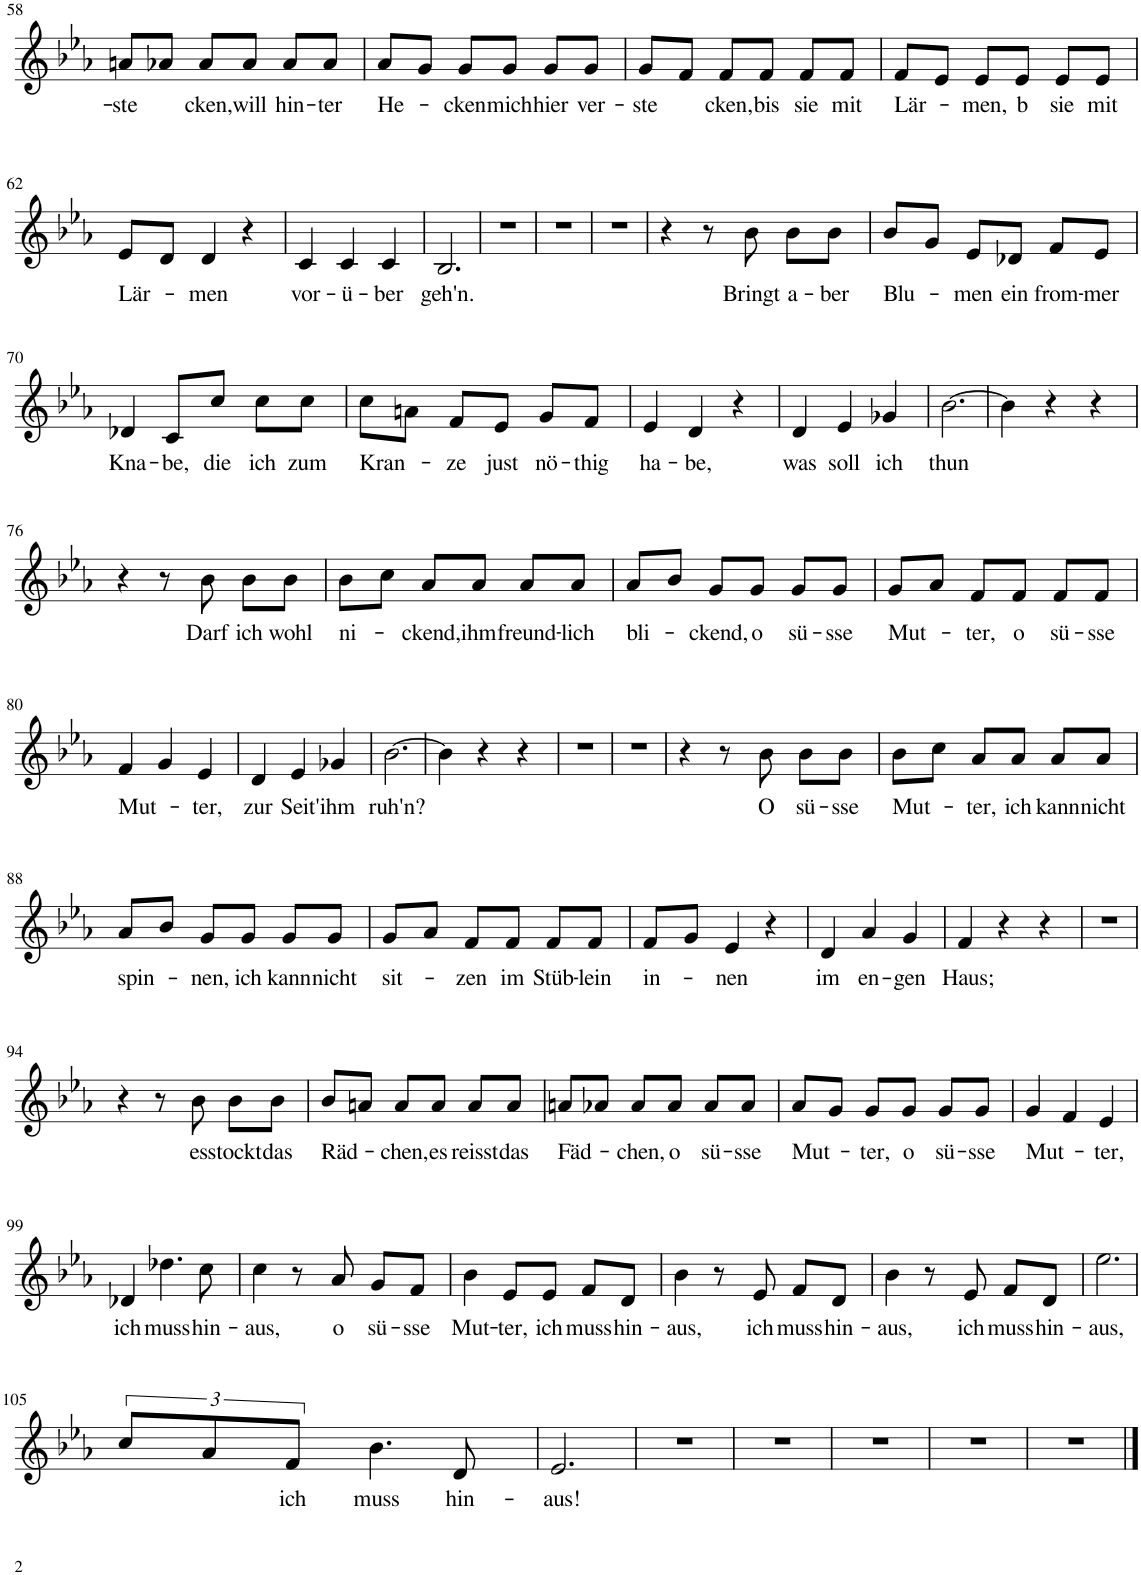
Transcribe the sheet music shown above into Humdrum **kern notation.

**kern	**text
*part1	*part1
*staff1	*staff1
*I"Piano	*
*I'Pno	*
!!LO:PB:g=z
*clefG2	*
*k[b-e-a-]	*
*M3/4	*
=58	=58
!	!LO:LY:b
8an/L	ste
8a-X/J	.
!	!LO:LY:b
8a-/L	-cken,
!	!LO:LY:b
8a-/J	will
!	!LO:LY:b
8a-/L	hin-
!	!LO:LY:b
8a-/J	-ter
=59	=59
!	!LO:LY:b
8a-/L	He-
8g/J	.
!	!LO:LY:b
8g/L	-cken
!	!LO:LY:b
8g/J	mich
!	!LO:LY:b
8g/L	hier
!	!LO:LY:b
8g/J	ver-
=60	=60
!	!LO:LY:b
8g/L	ste
8f/J	.
!	!LO:LY:b
8f/L	-cken,
!	!LO:LY:b
8f/J	bis
!	!LO:LY:b
8f/L	sie
!	!LO:LY:b
8f/J	mit
=61	=61
!	!LO:LY:b
8f/L	Lär-
8e-/J	.
!	!LO:LY:b
8e-/L	-men,
!	!LO:LY:b
8e-/J	b
!	!LO:LY:b
8e-/L	sie
!	!LO:LY:b
8e-/J	mit
!!LO:LB:g=z
=62	=62
!	!LO:LY:b
8e-/L	Lär-
8d/J	.
!	!LO:LY:b
4d/	-men
4r	.
=63	=63
!	!LO:LY:b
4c/	vor-
!	!LO:LY:b
4c/	-ü-
!	!LO:LY:b
4c/	-ber
=64	=64
!	!LO:LY:b
2.B-/	geh'n.
=65	=65
2.r	.
=66	=66
2.r	.
=67	=67
2.r	.
=68	=68
4r	.
8r	.
!	!LO:LY:b
8b-\	Bringt
!	!LO:LY:b
8b-\L	a-
!	!LO:LY:b
8b-\J	-ber
=69	=69
!	!LO:LY:b
8b-/L	Blu-
8g/J	.
!	!LO:LY:b
8e-/L	-men
!	!LO:LY:b
8d-X/J	ein
!	!LO:LY:b
8f/L	from-
!	!LO:LY:b
8e-/J	-mer
!!LO:LB:g=z
=70	=70
!	!LO:LY:b
4d-X/	Kna-
!	!LO:LY:b
8c/L	-be,
!	!LO:LY:b
8cc/J	die
!	!LO:LY:b
8cc\L	ich
!	!LO:LY:b
8cc\J	zum
=71	=71
!	!LO:LY:b
8cc\L	Kran-
8an\J	.
!	!LO:LY:b
8f/L	-ze
!	!LO:LY:b
8e-/J	just
!	!LO:LY:b
8g/L	nö-
!	!LO:LY:b
8f/J	-thig
=72	=72
!	!LO:LY:b
4e-/	ha-
!	!LO:LY:b
4d/	-be,
4r	.
=73	=73
!	!LO:LY:b
4d/	was
!	!LO:LY:b
4e-/	soll
!	!LO:LY:b
4g-X/	ich
=74	=74
!	!LO:LY:b
[2.b-\	thun
=75	=75
4b-\]	.
4r	.
4r	.
!!LO:LB:g=z
=76	=76
4r	.
8r	.
!	!LO:LY:b
8b-\	Darf
!	!LO:LY:b
8b-\L	ich
!	!LO:LY:b
8b-\J	wohl
=77	=77
!	!LO:LY:b
8b-\L	ni-
8cc\J	.
!	!LO:LY:b
8a-/L	-ckend,
!	!LO:LY:b
8a-/J	ihm
!	!LO:LY:b
8a-/L	freund-
!	!LO:LY:b
8a-/J	-lich
=78	=78
!	!LO:LY:b
8a-/L	bli-
8b-/J	.
!	!LO:LY:b
8g/L	-ckend,
!	!LO:LY:b
8g/J	o
!	!LO:LY:b
8g/L	sü-
!	!LO:LY:b
8g/J	-sse
=79	=79
!	!LO:LY:b
8g/L	Mut-
8a-/J	.
!	!LO:LY:b
8f/L	-ter,
!	!LO:LY:b
8f/J	o
!	!LO:LY:b
8f/L	sü-
!	!LO:LY:b
8f/J	-sse
!!LO:LB:g=z
=80	=80
!	!LO:LY:b
4f/	Mut-
4g/	.
!	!LO:LY:b
4e-/	-ter,
=81	=81
!	!LO:LY:b
4d/	zur
!	!LO:LY:b
4e-/	Seit'
!	!LO:LY:b
4g-X/	ihm
=82	=82
!	!LO:LY:b
[2.b-\	ruh'n?
=83	=83
4b-\]	.
4r	.
4r	.
=84	=84
2.r	.
=85	=85
2.r	.
=86	=86
4r	.
8r	.
!	!LO:LY:b
8b-\	O
!	!LO:LY:b
8b-\L	sü-
!	!LO:LY:b
8b-\J	-sse
=87	=87
!	!LO:LY:b
8b-\L	Mut-
8cc\J	.
!	!LO:LY:b
8a-/L	-ter,
!	!LO:LY:b
8a-/J	ich
!	!LO:LY:b
8a-/L	kann
!	!LO:LY:b
8a-/J	nicht
!!LO:LB:g=z
=88	=88
!	!LO:LY:b
8a-/L	spin-
8b-/J	.
!	!LO:LY:b
8g/L	-nen,
!	!LO:LY:b
8g/J	ich
!	!LO:LY:b
8g/L	kann
!	!LO:LY:b
8g/J	nicht
=89	=89
!	!LO:LY:b
8g/L	sit-
8a-/J	.
!	!LO:LY:b
8f/L	-zen
!	!LO:LY:b
8f/J	im
!	!LO:LY:b
8f/L	Stüb-
!	!LO:LY:b
8f/J	-lein
=90	=90
!	!LO:LY:b
8f/L	in-
8g/J	.
!	!LO:LY:b
4e-/	-nen
4r	.
=91	=91
!	!LO:LY:b
4d/	im
!	!LO:LY:b
4a-/	en-
!	!LO:LY:b
4g/	-gen
=92	=92
!	!LO:LY:b
4f/	Haus;
4r	.
4r	.
=93	=93
2.r	.
!!LO:LB:g=z
=94	=94
4r	.
8r	.
!	!LO:LY:b
8b-\	es
!	!LO:LY:b
8b-\L	stockt
!	!LO:LY:b
8b-\J	das
=95	=95
!	!LO:LY:b
8b-/L	Räd-
8an/J	.
!	!LO:LY:b
8a/L	-chen,
!	!LO:LY:b
8a/J	es
!	!LO:LY:b
8a/L	reisst
!	!LO:LY:b
8a/J	das
=96	=96
!	!LO:LY:b
8an/L	Fäd-
8a-X/J	.
!	!LO:LY:b
8a-/L	-chen,
!	!LO:LY:b
8a-/J	o
!	!LO:LY:b
8a-/L	sü-
!	!LO:LY:b
8a-/J	-sse
=97	=97
!	!LO:LY:b
8a-/L	Mut-
8g/J	.
!	!LO:LY:b
8g/L	-ter,
!	!LO:LY:b
8g/J	o
!	!LO:LY:b
8g/L	sü-
!	!LO:LY:b
8g/J	-sse
=98	=98
!	!LO:LY:b
4g/	Mut-
4f/	.
!	!LO:LY:b
4e-/	-ter,
!!LO:LB:g=z
=99	=99
!	!LO:LY:b
4d-X/	ich
!	!LO:LY:b
4.dd-X\	muss
!	!LO:LY:b
8cc\	hin-
=100	=100
!	!LO:LY:b
4cc\	-aus,
8r	.
!	!LO:LY:b
8a-/	o
!	!LO:LY:b
8g/L	sü-
!	!LO:LY:b
8f/J	-sse
=101	=101
!	!LO:LY:b
4b-\	Mut-
!	!LO:LY:b
8e-/L	-ter,
!	!LO:LY:b
8e-/J	ich
!	!LO:LY:b
8f/L	muss
!	!LO:LY:b
8d/J	hin-
=102	=102
!	!LO:LY:b
4b-\	-aus,
8r	.
!	!LO:LY:b
8e-/	ich
!	!LO:LY:b
8f/L	muss
!	!LO:LY:b
8d/J	hin-
=103	=103
!	!LO:LY:b
4b-\	-aus,
8r	.
!	!LO:LY:b
8e-/	ich
!	!LO:LY:b
8f/L	muss
!	!LO:LY:b
8d/J	hin-
=104	=104
!	!LO:LY:b
2.ee-\	-aus,
!!LO:LB:g=z
=105	=105
12cc/L	.
12a-/	.
!	!LO:LY:b
12f/J	ich
!	!LO:LY:b
4.b-\	muss
!	!LO:LY:b
8d/	hin-
=106	=106
!	!LO:LY:b
2.e-/	-aus!
=107	=107
2.r	.
=108	=108
2.r	.
=109	=109
2.r	.
=110	=110
2.r	.
=111	=111
2.r	.
==	==
*-	*-
